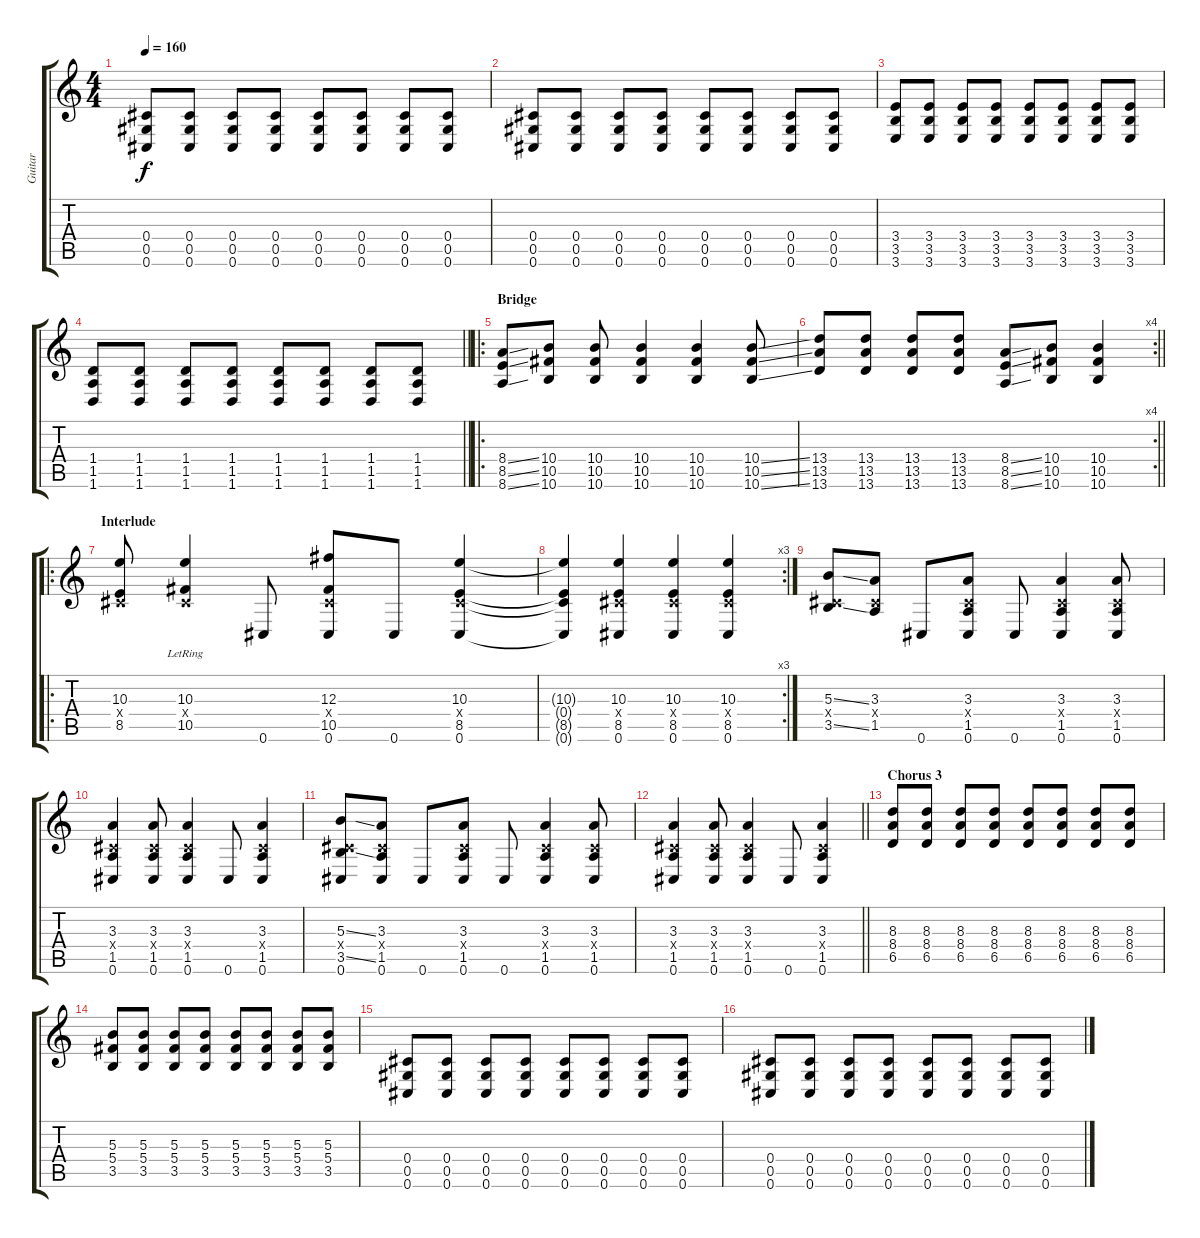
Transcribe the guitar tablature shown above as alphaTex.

\track ("Guitar" "Guitar") {instrument overdrivenguitar}
\staff {score tabs}
\tuning (Eb4 Bb3 Gb3 Db3 Ab2 Db2) {hide}
\ts (4 4)
\tempo 160
\clef g2
\ks c
(0.4 0.5 0.6).8{dy f} (0.4 0.5 0.6).8 (0.4 0.5 0.6).8 (0.4 0.5 0.6).8 (0.4 0.5 0.6).8 (0.4 0.5 0.6).8 (0.4 0.5 0.6).8 (0.4 0.5 0.6).8 |
(0.4 0.5 0.6).8 (0.4 0.5 0.6).8 (0.4 0.5 0.6).8 (0.4 0.5 0.6).8 (0.4 0.5 0.6).8 (0.4 0.5 0.6).8 (0.4 0.5 0.6).8 (0.4 0.5 0.6).8 |
(3.4 3.5 3.6).8 (3.4 3.5 3.6).8 (3.4 3.5 3.6).8 (3.4 3.5 3.6).8 (3.4 3.5 3.6).8 (3.4 3.5 3.6).8 (3.4 3.5 3.6).8 (3.4 3.5 3.6).8 |
\barLineRight lightlight
(1.4 1.5 1.6).8 (1.4 1.5 1.6).8 (1.4 1.5 1.6).8 (1.4 1.5 1.6).8 (1.4 1.5 1.6).8 (1.4 1.5 1.6).8 (1.4 1.5 1.6).8 (1.4 1.5 1.6).8 |
\ro
\section ("" "Bridge")
(8.4{ss} 8.5{ss} 8.6{ss}).8 (10.4 10.5 10.6).8 (10.4 10.5 10.6).8 (10.4 10.5 10.6).4 (10.4 10.5 10.6).4 (10.4{ss} 10.5{ss} 10.6{ss}).8 |
\rc 4
\barLineRight lightlight
(13.4 13.5 13.6).8 (13.4 13.5 13.6).8 (13.4 13.5 13.6).8 (13.4 13.5 13.6).8 (8.4{ss} 8.5{ss} 8.6{ss}).8 (10.4 10.5 10.6).8 (10.4 10.5 10.6).4 |
\ro
\section ("" "Interlude")
(10.3 0.4{x} 8.5).8 (10.3{lr} 0.4{x} 10.5{lr}).4 0.6.8 (12.3 0.4{x} 10.5 0.6).8 0.6.8 (10.3 0.4{x} 8.5 0.6).4 |
\rc 3
(10.3{t} 0.4{t} 8.5{t} 0.6{t}).4 (10.3 0.4{x} 8.5 0.6).4 (10.3 0.4{x} 8.5 0.6).4 (10.3 0.4{x} 8.5 0.6).4 |
(5.3{ss} 0.4{x} 3.5{ss}).8 (3.3 0.4{x} 1.5).8 0.6.8 (3.3 0.4{x} 1.5 0.6).8 0.6.8 (3.3 0.4{x} 1.5 0.6).4 (3.3 0.4{x} 1.5 0.6).8 |
(3.3 0.4{x} 1.5 0.6).4 (3.3 0.4{x} 1.5 0.6).8 (3.3 0.4{x} 1.5 0.6).4 0.6.8 (3.3 0.4{x} 1.5 0.6).4 |
(5.3{ss} 0.4{x} 3.5{ss} 0.6).8 (3.3 0.4{x} 1.5 0.6).8 0.6.8 (3.3 0.4{x} 1.5 0.6).8 0.6.8 (3.3 0.4{x} 1.5 0.6).4 (3.3 0.4{x} 1.5 0.6).8 |
\barLineRight lightlight
(3.3 0.4{x} 1.5 0.6).4 (3.3 0.4{x} 1.5 0.6).8 (3.3 0.4{x} 1.5 0.6).4 0.6.8 (3.3 0.4{x} 1.5 0.6).4 |
\section ("" "Chorus 3")
(8.3 8.4 6.5).8 (8.3 8.4 6.5).8 (8.3 8.4 6.5).8 (8.3 8.4 6.5).8 (8.3 8.4 6.5).8 (8.3 8.4 6.5).8 (8.3 8.4 6.5).8 (8.3 8.4 6.5).8 |
(5.3 5.4 3.5).8 (5.3 5.4 3.5).8 (5.3 5.4 3.5).8 (5.3 5.4 3.5).8 (5.3 5.4 3.5).8 (5.3 5.4 3.5).8 (5.3 5.4 3.5).8 (5.3 5.4 3.5).8 |
(0.4 0.5 0.6).8 (0.4 0.5 0.6).8 (0.4 0.5 0.6).8 (0.4 0.5 0.6).8 (0.4 0.5 0.6).8 (0.4 0.5 0.6).8 (0.4 0.5 0.6).8 (0.4 0.5 0.6).8 |
(0.4 0.5 0.6).8 (0.4 0.5 0.6).8 (0.4 0.5 0.6).8 (0.4 0.5 0.6).8 (0.4 0.5 0.6).8 (0.4 0.5 0.6).8 (0.4 0.5 0.6).8 (0.4 0.5 0.6).8
